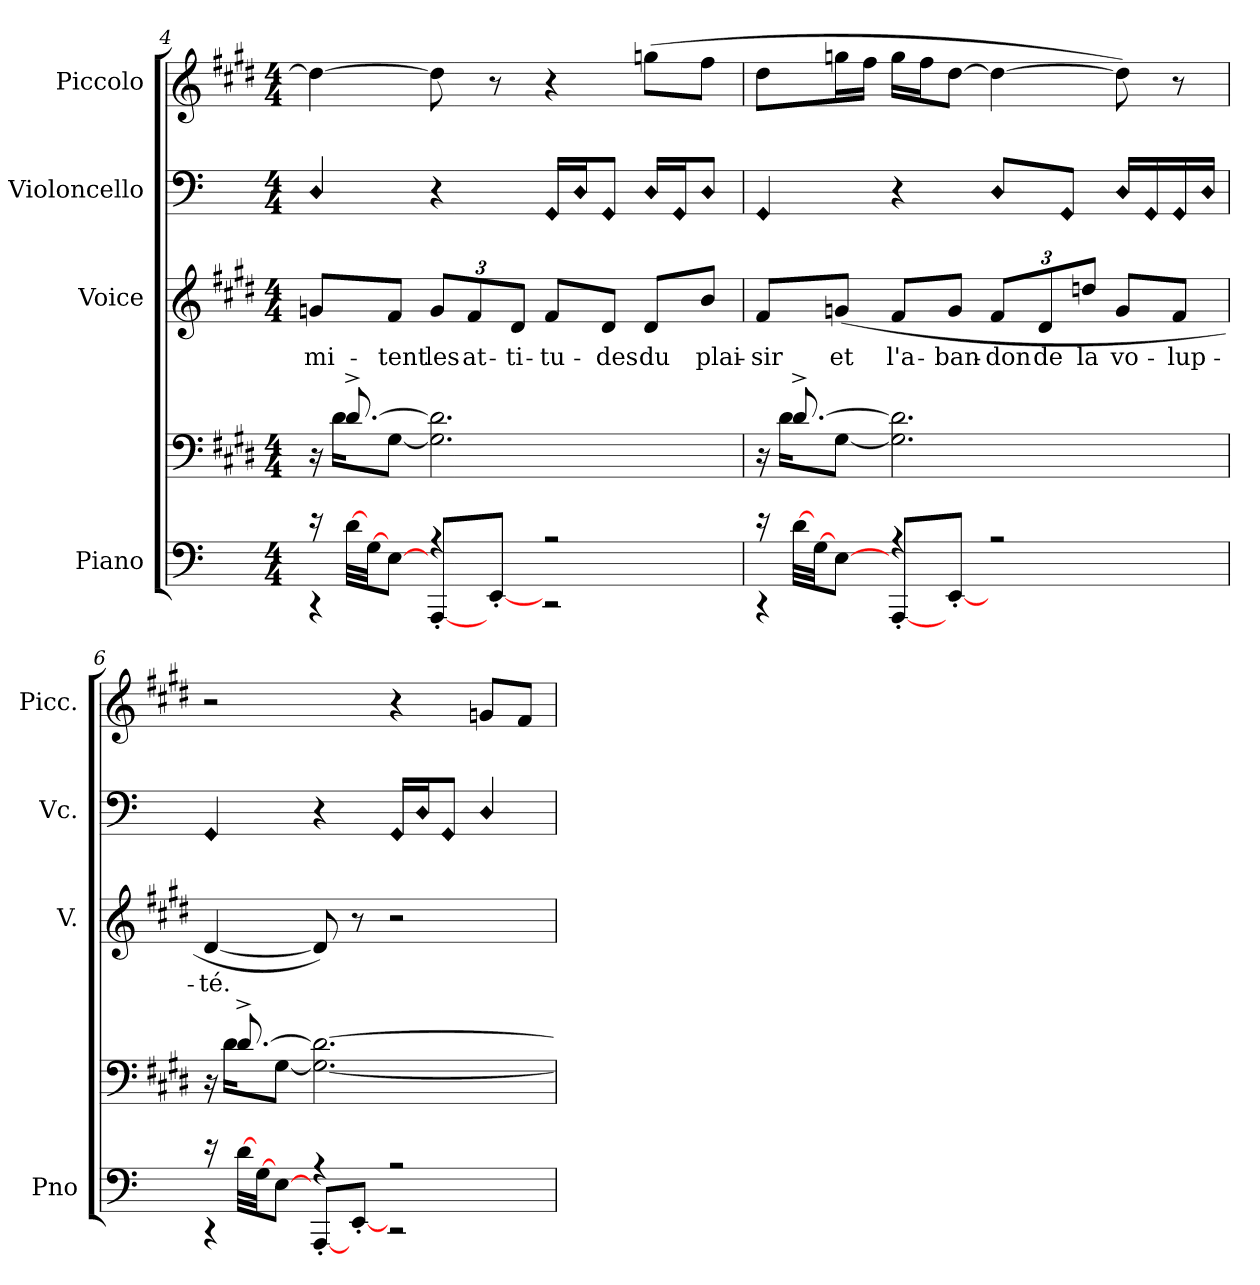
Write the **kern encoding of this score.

**kern	**kern	**kern	**text	**kern	**kern
*part4	*part4	*part3	*part3	*part2	*part1
*staff5	*staff4	*staff3	*staff3	*staff2	*staff1
*I"Piano	*	*I"Voice	*	*I"Violoncello	*I"Piccolo
*I'Pno	*	*I'V.	*	*I'Vc.	*I'Picc.
*clefF4	*clefF4	*clefG2	*	*clefF4	*clefG2
*	*	*	*	*	*ITrd-7c-12
*k[]	*k[f#c#g#d#]	*k[f#c#g#d#]	*	*k[]	*k[f#c#g#d#]
*	*E:	*E:	*	*	*E:
*M4/4	*M4/4	*M4/4	*	*M4/4	*M4/4
=4	=4	=4	=4	=4	=4
*^	*^	*	*	*	*
!	!	!	!	!	!	!LO:N:head=diamond	!
16r	4r	16r	16ryy	8gn/L	-mi-	4D"/	4ddd#_
[32d\LLL	.	[8.d#^	16d#KL	.	.	.	.
[32GJJ	.	.	.	.	.	.	.
[8EJ	.	.	[8G#J	8f#/J	-tent	.	.
4rA	[8AAA'/L	2.ryy	2.G#] 2.d#]	12g/L	les	4r	8ddd#]
.	.	.	.	12f#/	at-	.	.
.	[8EE'J	.	.	.	.	.	8r
.	.	.	.	12d#/J	-ti-	.	.
!	!	!	!	!	!	!LO:N:head=diamond	!
2rA	2r	.	.	8f#/L	-tu-	16GG"LL	4r
!	!	!	!	!	!	!LO:N:head=diamond	!
.	.	.	.	.	.	16D"J	.
!	!	!	!	!	!	!LO:N:head=diamond	!
.	.	.	.	8d#/J	-des	8GG"J	.
!	!	!	!	!	!	!LO:N:head=diamond	!
.	.	.	.	8d#/L	du	16D"LL	(8gggnL
!	!	!	!	!	!	!LO:N:head=diamond	!
.	.	.	.	.	.	16GG"J	.
!	!	!	!	!	!	!LO:N:head=diamond	!
.	.	.	.	8b/J	plai-	8D"J	8fff#J
=5	=5	=5	=5	=5	=5	=5	=5
!	!	!	!	!	!	!LO:N:head=diamond	!
16r	4r	16r	16ryy	8f#/L	-sir	4GG"	8ddd#L
[32d\LLL	.	[8.d#^	16d#KL	.	.	.	.
[32GJJ	.	.	.	.	.	.	.
[8EJ	.	.	[8G#J	(8gn/J	et	.	16gggnL
.	.	.	.	.	.	.	16fff#JJ
4rA	[8AAA'/L	2.ryy	2.G#] 2.d#]	8f#/L	l'a-	4r	16gggLL
.	.	.	.	.	.	.	16fff#J
.	[8EE'J	.	.	8g/J	-ban-	.	[8ddd#J
!	!	!	!	!	!	!LO:N:head=diamond	!
2rA	2ryy	.	.	12f#/L	-don	8D"L	4ddd#_
.	.	.	.	12d#/	de	.	.
!	!	!	!	!	!	!LO:N:head=diamond	!
.	.	.	.	.	.	8GG"J	.
.	.	.	.	12ddn/J	la	.	.
!	!	!	!	!	!	!LO:N:head=diamond	!
.	.	.	.	8g/L	vo-	16D"LL	8ddd#])
!	!	!	!	!	!	!LO:N:head=diamond	!
.	.	.	.	.	.	16GG"	.
!	!	!	!	!	!	!LO:N:head=diamond	!
.	.	.	.	8f#/J	-lup-	16GG"	8r
!	!	!	!	!	!	!LO:N:head=diamond	!
.	.	.	.	.	.	16D"JJ	.
=6	=6	=6	=6	=6	=6	=6	=6
!	!	!	!	!	!	!LO:N:head=diamond	!
16r	4r	16r	16ryy	[4d#i	-té.	4GG"	2r
[32d\LLL	.	[8.d#^	16d#KL	.	.	.	.
[32GJJ	.	.	.	.	.	.	.
[8EJ	.	.	[8G#J	.	.	.	.
4rA	[8AAA'/L	2.ryy	2.G#_ 2.d#_	8d#])	.	4r	.
.	[8EE'J	.	.	8r	.	.	.
!	!	!	!	!	!	!LO:N:head=diamond	!
2rA	2r	.	.	2r	.	16GG"LL	4r
!	!	!	!	!	!	!LO:N:head=diamond	!
.	.	.	.	.	.	16D"J	.
!	!	!	!	!	!	!LO:N:head=diamond	!
.	.	.	.	.	.	8GG"J	.
!	!	!	!	!	!	!LO:N:head=diamond	!
.	.	.	.	.	.	4D"/	8ggnjL
.	.	.	.	.	.	.	8ff#J
*v	*v	*	*	*	*	*	*
*	*v	*v	*	*	*	*
=	=	=	=	=	=
*-	*-	*-	*-	*-	*-
